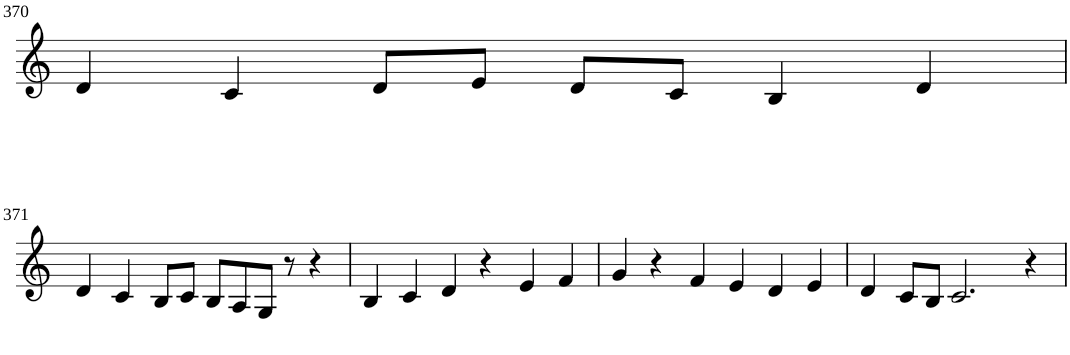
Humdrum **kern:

**kern
*part1
*staff1
*I"Violin
!!LO:PB:g=z
*clefG2
*k[]
*M6/4
=370
4d/
4c/
8d/L
8e/J
8d/L
8c/J
4B/
4d/
!!LO:LB:g=z
=371
4d/
4c/
8B/L
8c/J
8B/L
8A/
8G/J
8r
4r
=372
4B/
4c/
4d/
4r
4e/
4f/
=373
4g/
4r
4f/
4e/
4d/
4e/
=374
4d/
8c/L
8B/J
2.c/
4r
=
*-
